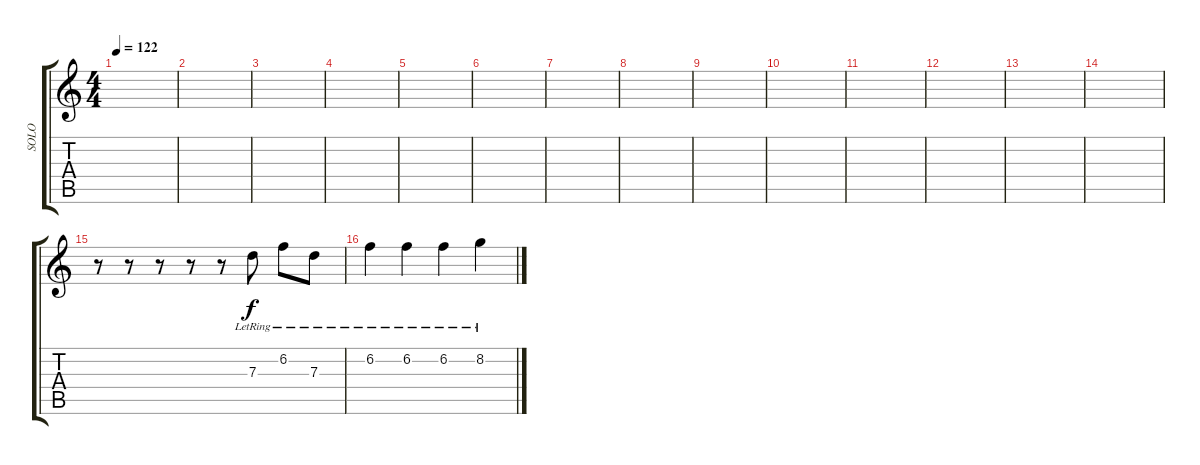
\track ("SOLO" "SOLO") {instrument overdrivenguitar}
\staff {score tabs}
\tuning (E4 B3 G3 D3 A2 E2) {hide}
\ts (4 4)
\tempo 122
\clef g2
\ks c
|
|
|
|
|
|
|
|
|
|
|
|
|
|
r.8 r.8 r.8 r.8 r.8 7.3{lr}.8 6.2{lr}.8 7.3{lr}.8 |
6.2{lr}.4 6.2{lr}.4 6.2{lr}.4 8.2{lr}.4
